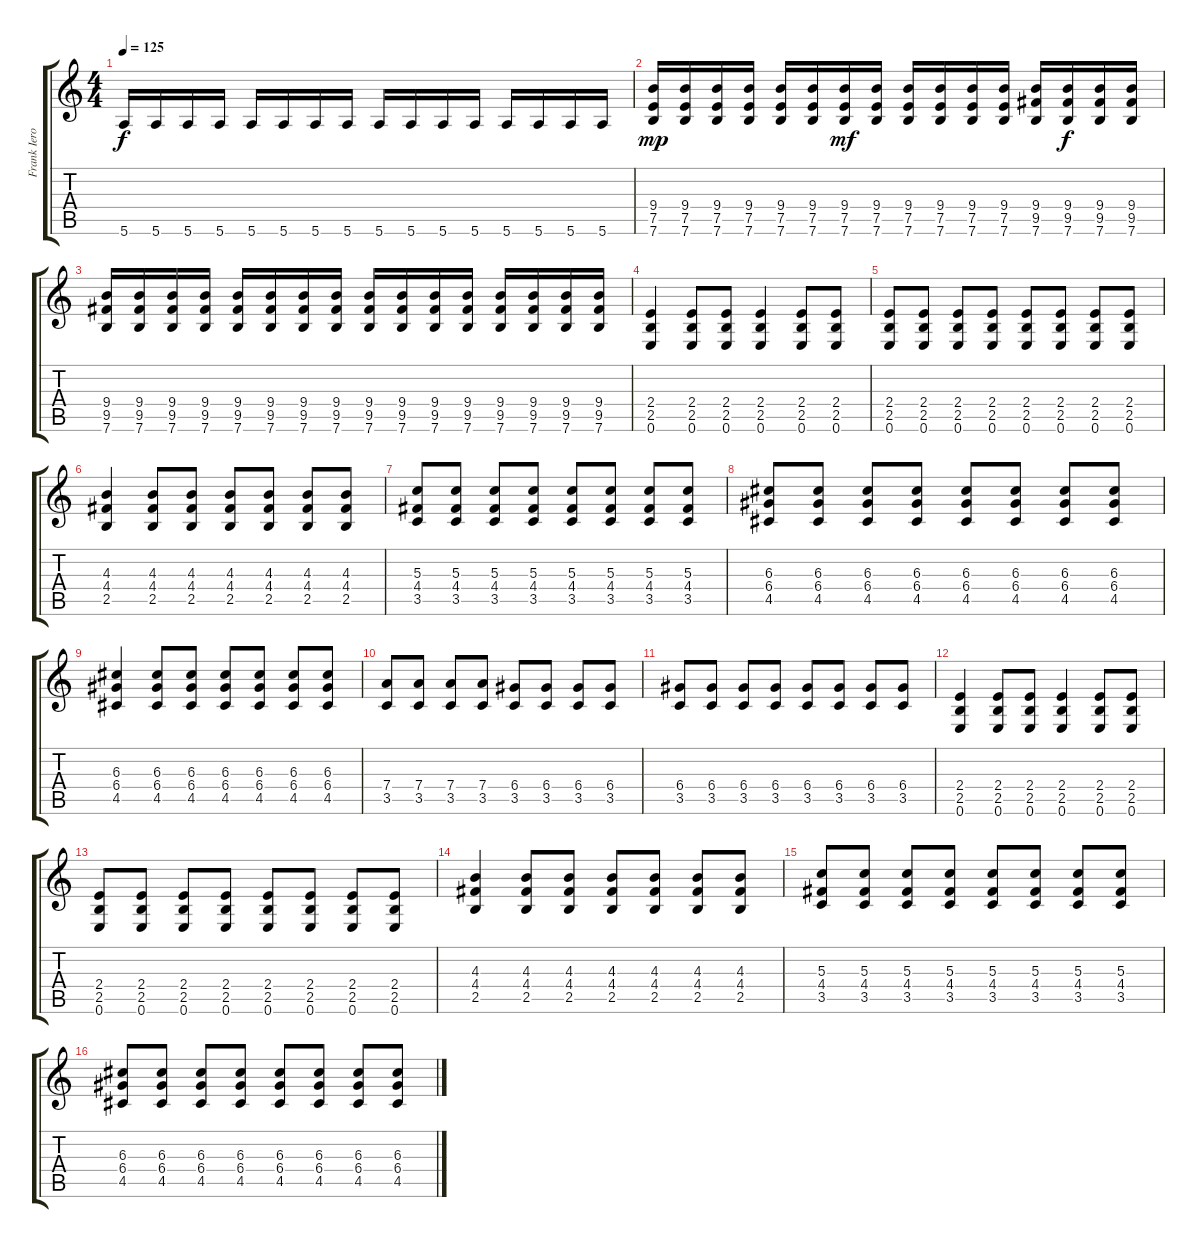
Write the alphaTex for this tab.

\track ("Frank Iero" "Frank Iero") {instrument overdrivenguitar}
\staff {score tabs}
\tuning (E4 B3 G3 D3 A2 E2) {hide}
\ts (4 4)
\tempo 125
\clef g2
\ks c
5.6.16{dy f} 5.6.16 5.6.16 5.6.16 5.6.16 5.6.16 5.6.16 5.6.16 5.6.16 5.6.16 5.6.16 5.6.16 5.6.16 5.6.16 5.6.16 5.6.16 |
(9.4 7.5 7.6).16{dy mp instrument overdrivenguitar} (9.4 7.5 7.6).16 (9.4 7.5 7.6).16 (9.4 7.5 7.6).16 (9.4 7.5 7.6).16 (9.4 7.5 7.6).16 (9.4 7.5 7.6).16{dy mf} (9.4 7.5 7.6).16 (9.4 7.5 7.6).16 (9.4 7.5 7.6).16 (9.4 7.5 7.6).16 (9.4 7.5 7.6).16 (9.4 9.5 7.6).16 (9.4 9.5 7.6).16{dy f} (9.4 9.5 7.6).16 (9.4 9.5 7.6).16 |
(9.4 9.5 7.6).16{instrument overdrivenguitar} (9.4 9.5 7.6).16 (9.4 9.5 7.6).16 (9.4 9.5 7.6).16 (9.4 9.5 7.6).16 (9.4 9.5 7.6).16 (9.4 9.5 7.6).16 (9.4 9.5 7.6).16 (9.4 9.5 7.6).16 (9.4 9.5 7.6).16 (9.4 9.5 7.6).16 (9.4 9.5 7.6).16 (9.4 9.5 7.6).16 (9.4 9.5 7.6).16 (9.4 9.5 7.6).16 (9.4 9.5 7.6).16 |
(2.4 2.5 0.6).4 (2.4 2.5 0.6).8 (2.4 2.5 0.6).8 (2.4 2.5 0.6).4 (2.4 2.5 0.6).8 (2.4 2.5 0.6).8 |
(2.4 2.5 0.6).8 (2.4 2.5 0.6).8 (2.4 2.5 0.6).8 (2.4 2.5 0.6).8 (2.4 2.5 0.6).8 (2.4 2.5 0.6).8 (2.4 2.5 0.6).8 (2.4 2.5 0.6).8 |
(4.3 4.4 2.5).4 (4.3 4.4 2.5).8 (4.3 4.4 2.5).8 (4.3 4.4 2.5).8 (4.3 4.4 2.5).8 (4.3 4.4 2.5).8 (4.3 4.4 2.5).8 |
(5.3 4.4 3.5).8 (5.3 4.4 3.5).8 (5.3 4.4 3.5).8 (5.3 4.4 3.5).8 (5.3 4.4 3.5).8 (5.3 4.4 3.5).8 (5.3 4.4 3.5).8 (5.3 4.4 3.5).8 |
(6.3 6.4 4.5).8 (6.3 6.4 4.5).8 (6.3 6.4 4.5).8 (6.3 6.4 4.5).8 (6.3 6.4 4.5).8 (6.3 6.4 4.5).8 (6.3 6.4 4.5).8 (6.3 6.4 4.5).8 |
(6.3 6.4 4.5).4 (6.3 6.4 4.5).8 (6.3 6.4 4.5).8 (6.3 6.4 4.5).8 (6.3 6.4 4.5).8 (6.3 6.4 4.5).8 (6.3 6.4 4.5).8 |
(7.4 3.5).8 (7.4 3.5).8 (7.4 3.5).8 (7.4 3.5).8 (6.4 3.5).8 (6.4 3.5).8 (6.4 3.5).8 (6.4 3.5).8 |
(6.4 3.5).8 (6.4 3.5).8 (6.4 3.5).8 (6.4 3.5).8 (6.4 3.5).8 (6.4 3.5).8 (6.4 3.5).8 (6.4 3.5).8 |
(2.4 2.5 0.6).4 (2.4 2.5 0.6).8 (2.4 2.5 0.6).8 (2.4 2.5 0.6).4 (2.4 2.5 0.6).8 (2.4 2.5 0.6).8 |
(2.4 2.5 0.6).8 (2.4 2.5 0.6).8 (2.4 2.5 0.6).8 (2.4 2.5 0.6).8 (2.4 2.5 0.6).8 (2.4 2.5 0.6).8 (2.4 2.5 0.6).8 (2.4 2.5 0.6).8 |
(4.3 4.4 2.5).4 (4.3 4.4 2.5).8 (4.3 4.4 2.5).8 (4.3 4.4 2.5).8 (4.3 4.4 2.5).8 (4.3 4.4 2.5).8 (4.3 4.4 2.5).8 |
(5.3 4.4 3.5).8 (5.3 4.4 3.5).8 (5.3 4.4 3.5).8 (5.3 4.4 3.5).8 (5.3 4.4 3.5).8 (5.3 4.4 3.5).8 (5.3 4.4 3.5).8 (5.3 4.4 3.5).8 |
(6.3 6.4 4.5).8 (6.3 6.4 4.5).8 (6.3 6.4 4.5).8 (6.3 6.4 4.5).8 (6.3 6.4 4.5).8 (6.3 6.4 4.5).8 (6.3 6.4 4.5).8 (6.3 6.4 4.5).8
